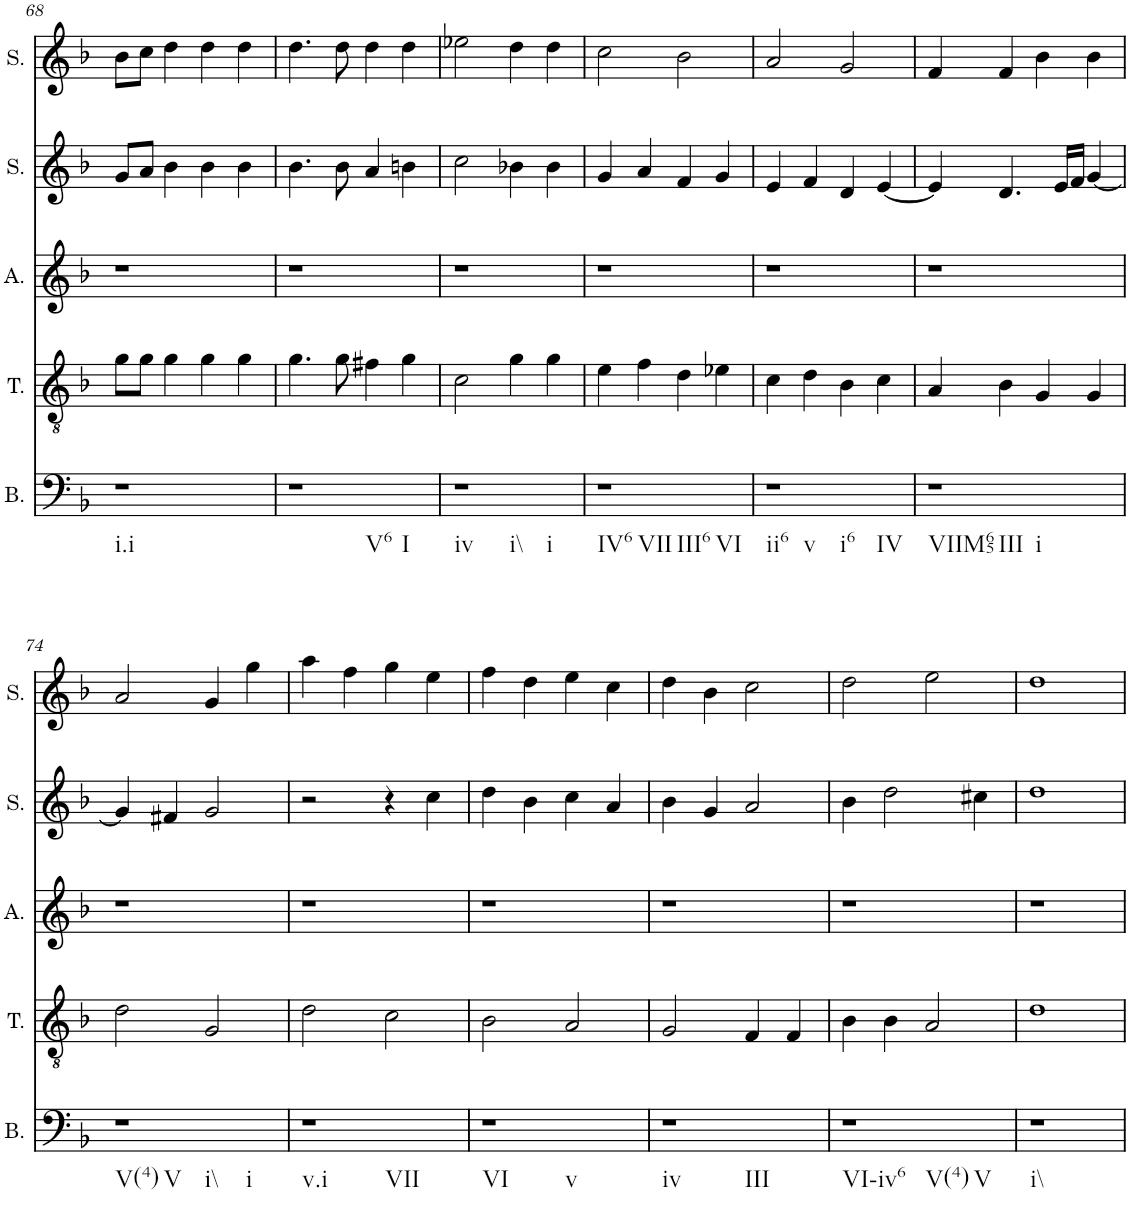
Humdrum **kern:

**kern	**kern	**kern	**kern	**kern
*part5	*part4	*part3	*part2	*part1
*staff5	*staff4	*staff3	*staff2	*staff1
*I"Bass	*I"Tenor	*I"Alto	*I"Soprano	*I"Soprano
*I'B.	*I'T.	*I'A.	*I'S.	*I'S.
!!LO:PB:g=z
*clefF4	*clefGv2	*clefG2	*clefG2	*clefG2
*k[b-]	*k[b-]	*k[b-]	*k[b-]	*k[b-]
*M4/4	*M4/4	*M4/4	*M4/4	*M4/4
=68	=68	=68	=68	=68
!LO:TX:b:t=i.i	!	!	!	!
1r	8g\L	1r	8g/L	8b-\L
.	8g\J	.	8a/J	8cc\J
.	4g\	.	4b-\	4dd\
.	4g\	.	4b-\	4dd\
.	4g\	.	4b-\	4dd\
=69	=69	=69	=69	=69
!LO:TX:b:t=V6	!	!	!	!
!LO:TX:b:t=I	!	!	!	!
1r	4.g\	1r	4.b-\	4.dd\
.	8g\	.	8b-\	8dd\
.	4f#X\	.	4a/	4dd\
.	4g\	.	4bn\	4dd\
=70	=70	=70	=70	=70
!LO:TX:b:t=iv	!	!	!	!
!LO:TX:b:t=i\\	!	!	!	!
!LO:TX:b:t=i	!	!	!	!
1r	2c\	1r	2cc\	2ee-X\
.	4g\	.	4b-X\	4dd\
.	4g\	.	4b-\	4dd\
=71	=71	=71	=71	=71
!LO:TX:b:t=IV6	!	!	!	!
!LO:TX:b:t=VII	!	!	!	!
!LO:TX:b:t=III6	!	!	!	!
!LO:TX:b:t=VI	!	!	!	!
1r	4e\	1r	4g/	2cc\
.	4f\	.	4a/	.
.	4d\	.	4f/	2b-\
.	4e-X\	.	4g/	.
=72	=72	=72	=72	=72
!LO:TX:b:t=ii6	!	!	!	!
!LO:TX:b:t=v	!	!	!	!
!LO:TX:b:t=i6	!	!	!	!
!LO:TX:b:t=IV	!	!	!	!
1r	4c\	1r	4e/	2a/
.	4d\	.	4f/	.
.	4B-\	.	4d/	2g/
.	4c\	.	[4e/	.
=73	=73	=73	=73	=73
!LO:TX:b:t=VIIM65	!	!	!	!
!LO:TX:b:t=III	!	!	!	!
!LO:TX:b:t=i	!	!	!	!
1r	4A/	1r	4e/]	4f/
.	4B-\	.	4.d/	4f/
.	4G/	.	.	4b-\
.	.	.	16e/LL	.
.	.	.	16f/JJ	.
.	4G/	.	[4g/	4b-\
!!LO:LB:g=z
=74	=74	=74	=74	=74
!LO:TX:b:t=V(4)	!	!	!	!
!LO:TX:b:t=V	!	!	!	!
!LO:TX:b:t=i\\	!	!	!	!
!LO:TX:b:t=i	!	!	!	!
1r	2d\	1r	4g/]	2a/
.	.	.	4f#X/	.
.	2G/	.	2g/	4g/
.	.	.	.	4gg\
=75	=75	=75	=75	=75
!LO:TX:b:t=v.i	!	!	!	!
!LO:TX:b:t=VII	!	!	!	!
1r	2d\	1r	2r	4aa\
.	.	.	.	4ff\
.	2c\	.	4r	4gg\
.	.	.	4cc\	4ee\
=76	=76	=76	=76	=76
!LO:TX:b:t=VI	!	!	!	!
!LO:TX:b:t=v	!	!	!	!
1r	2B-\	1r	4dd\	4ff\
.	.	.	4b-\	4dd\
.	2A/	.	4cc\	4ee\
.	.	.	4a/	4cc\
=77	=77	=77	=77	=77
!LO:TX:b:t=iv	!	!	!	!
!LO:TX:b:t=III	!	!	!	!
1r	2G/	1r	4b-\	4dd\
.	.	.	4g/	4b-\
.	4F/	.	2a/	2cc\
.	4F/	.	.	.
=78	=78	=78	=78	=78
!LO:TX:b:t=VI-iv6	!	!	!	!
!LO:TX:b:t=V(4)	!	!	!	!
!LO:TX:b:t=V	!	!	!	!
1r	4B-\	1r	4b-\	2dd\
.	4B-\	.	2dd\	.
.	2A/	.	.	2ee\
.	.	.	4cc#X\	.
=79	=79	=79	=79	=79
!LO:TX:b:t=i\\	!	!	!	!
1r	1d	1r	1dd	1dd
=	=	=	=	=
*-	*-	*-	*-	*-
